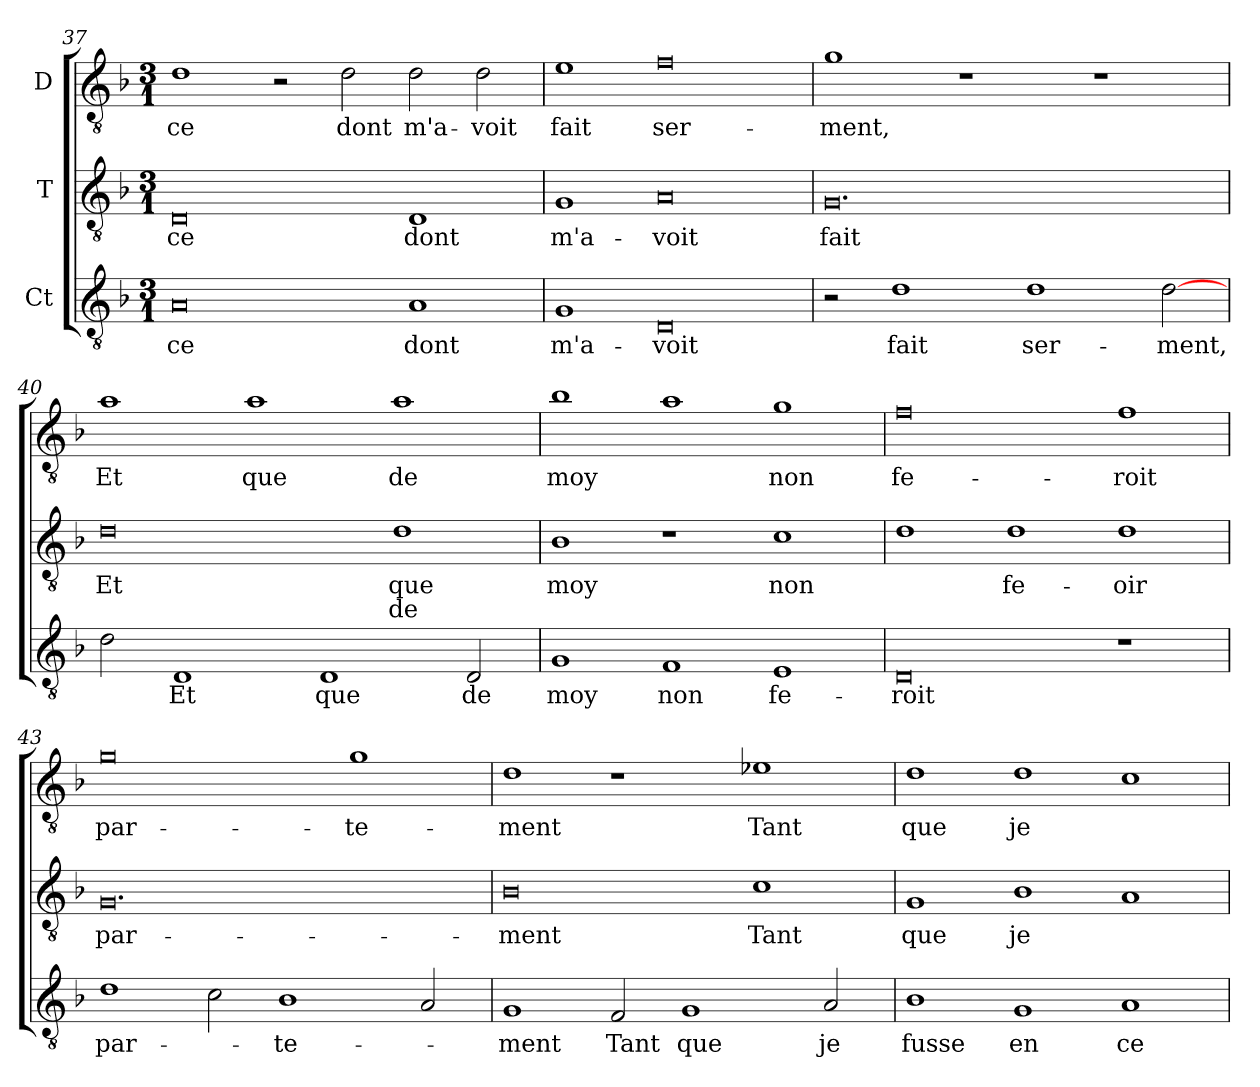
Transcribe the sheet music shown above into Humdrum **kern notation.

**kern	**text	**kern	**text	**text	**kern	**text
*part3	*part3	*part2	*part2	*part2	*part1	*part1
*staff3	*staff3	*staff2	*staff2	*staff2	*staff1	*staff1
*I"Ct	*	*I"T	*	*	*I"D	*
*clefGv2	*	*clefGv2	*	*	*clefGv2	*
*ITrd7c12	*	*ITrd7c12	*	*	*ITrd7c12	*
*k[b-]	*	*k[b-]	*	*	*k[b-]	*
*F:	*	*F:	*	*	*F:	*
*M3/1	*	*M3/1	*	*	*M3/1	*
=37	=37	=37	=37	=37	=37	=37
!	!LO:LY:b:color=#000000	!	!	!	!	!
!	!	!	!LO:LY:b:color=#000000	!	!	!
!	!	!	!	!	!	!LO:LY:b:color=#000000
0AAi/	ce	0DDi/	ce	.	1Di\	ce
.	.	.	.	.	2r	.
!	!	!	!	!	!	!LO:LY:b:color=#000000
.	.	.	.	.	2Di\	dont
!	!LO:LY:b:color=#000000	!	!	!	!	!
!	!	!	!LO:LY:b:color=#000000	!	!	!
!	!	!	!	!	!	!LO:LY:b:color=#000000
1AAi/	dont	1DDi/	dont	.	2Di\	m'a-
!	!	!	!	!	!	!LO:LY:b:color=#000000
.	.	.	.	.	2Di\	-voit
=38	=38	=38	=38	=38	=38	=38
!	!LO:LY:b:color=#000000	!	!	!	!	!
!	!	!	!LO:LY:b:color=#000000	!	!	!
!	!	!	!	!	!	!LO:LY:b:color=#000000
1GGi/	m'a-	1GGi/	m'a-	.	1Ei\	fait
!	!LO:LY:b:color=#000000	!	!	!	!	!
!	!	!	!LO:LY:b:color=#000000	!	!	!
!	!	!	!	!	!	!LO:LY:b:color=#000000
0DDi/	-voit	0AAi/	-voit	.	0Fi\	ser-
=39	=39	=39	=39	=39	=39	=39
!	!	!	!LO:LY:b:color=#000000	!	!	!
!	!	!	!	!	!	!LO:LY:b:color=#000000
2r	.	0.GGi/	fait	.	1Gi\	-ment,
!	!LO:LY:b:color=#000000	!	!	!	!	!
1Di\	fait	.	.	.	.	.
.	.	.	.	.	1r	.
!	!LO:LY:b:color=#000000	!	!	!	!	!
1Di\	ser-	.	.	.	.	.
.	.	.	.	.	1r	.
!	!LO:LY:b:color=#000000	!	!	!	!	!
[2Di\	-ment,	.	.	.	.	.
=40	=40	=40	=40	=40	=40	=40
!	!	!	!LO:LY:b:color=#000000	!	!	!
!	!	!	!	!	!	!LO:LY:b:color=#000000
2Di\	.	0Di\	Et	.	1Ai\	Et
!	!LO:LY:b:color=#000000	!	!	!	!	!
1DDi/	Et	.	.	.	.	.
!	!	!	!	!	!	!LO:LY:b:color=#000000
.	.	.	.	.	1Ai\	que
!	!LO:LY:b:color=#000000	!	!	!	!	!
1DDi/	que	.	.	.	.	.
!	!	!	!LO:LY:b:color=#000000	!LO:LY:b:color=#000000	!	!
!	!	!	!	!	!	!LO:LY:b:color=#000000
.	.	1Di\	que	de	1Ai\	de
!	!LO:LY:b:color=#000000	!	!	!	!	!
2DDi/	de	.	.	.	.	.
!!LO:LB:g=z
=41	=41	=41	=41	=41	=41	=41
!	!LO:LY:b:color=#000000	!	!	!	!	!
!	!	!	!LO:LY:b:color=#000000	!	!	!
!	!	!	!	!	!	!LO:LY:b:color=#000000
1GGi/	moy	1BB-i/	moy	.	1B-i\	moy
!	!LO:LY:b:color=#000000	!	!	!	!	!
1FFi/	non	1r	.	.	1Ai\	.
!	!LO:LY:b:color=#000000	!	!	!	!	!
!	!	!	!LO:LY:b:color=#000000	!	!	!
!	!	!	!	!	!	!LO:LY:b:color=#000000
1EEi/	fe-	1Ci\	non	.	1Gi\	non
=42	=42	=42	=42	=42	=42	=42
!	!LO:LY:b:color=#000000	!	!	!	!	!
!	!	!	!	!	!	!LO:LY:b:color=#000000
0DDi/	-roit	1Di\	.	.	0Fi\	fe-
!	!	!	!LO:LY:b:color=#000000	!	!	!
.	.	1Di\	fe-	.	.	.
!	!	!	!LO:LY:b:color=#000000	!	!	!
!	!	!	!	!	!	!LO:LY:b:color=#000000
1r	.	1Di\	-oir	.	1Fi\	-roit
=43	=43	=43	=43	=43	=43	=43
!	!LO:LY:b:color=#000000	!	!	!	!	!
!	!	!	!LO:LY:b:color=#000000	!	!	!
!	!	!	!	!	!	!LO:LY:b:color=#000000
1Di\	par-	0.GGi/	par-	.	0Gi\	par-
2Ci\	.	.	.	.	.	.
!	!LO:LY:b:color=#000000	!	!	!	!	!
1BB-i/	-te-	.	.	.	.	.
!	!	!	!	!	!	!LO:LY:b:color=#000000
.	.	.	.	.	1Gi\	-te-
2AAi/	.	.	.	.	.	.
=44	=44	=44	=44	=44	=44	=44
!	!LO:LY:b:color=#000000	!	!	!	!	!
!	!	!	!LO:LY:b:color=#000000	!	!	!
!	!	!	!	!	!	!LO:LY:b:color=#000000
1GGi/	-ment	0BB-i/	-ment	.	1Di\	-ment
!	!LO:LY:b:color=#000000	!	!	!	!	!
2FFi/	Tant	.	.	.	1r	.
!	!LO:LY:b:color=#000000	!	!	!	!	!
1GGi/	que	.	.	.	.	.
!	!	!	!LO:LY:b:color=#000000	!	!	!
!	!	!	!	!	!	!LO:LY:b:color=#000000
.	.	1Ci\	Tant	.	1E-Xi\	Tant
!	!LO:LY:b:color=#000000	!	!	!	!	!
2AAi/	je	.	.	.	.	.
=45	=45	=45	=45	=45	=45	=45
!	!LO:LY:b:color=#000000	!	!	!	!	!
!	!	!	!LO:LY:b:color=#000000	!	!	!
!	!	!	!	!	!	!LO:LY:b:color=#000000
1BB-i/	fusse	1GGi/	que	.	1Di\	que
!	!LO:LY:b:color=#000000	!	!	!	!	!
!	!	!	!LO:LY:b:color=#000000	!	!	!
!	!	!	!	!	!	!LO:LY:b:color=#000000
1GGi/	en	1BB-i/	je	.	1Di\	je
!	!LO:LY:b:color=#000000	!	!	!	!	!
1AAi/	ce	1AAi/	.	.	1Ci\	.
=	=	=	=	=	=	=
*-	*-	*-	*-	*-	*-	*-
